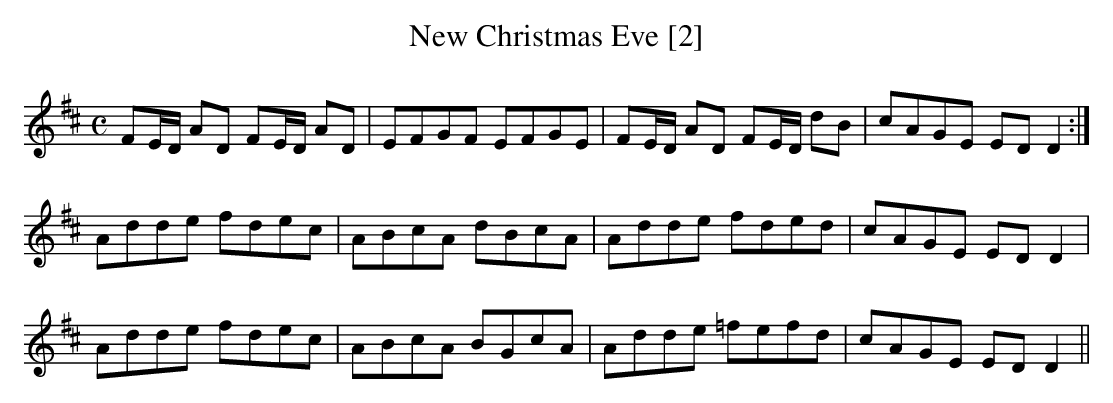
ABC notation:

X:1
T:New Christmas Eve [2]
M:C
L:1/8
K:D
FE/D/ AD FE/D/ AD|EFGF EFGE|FE/D/ AD FE/D/ dB|cAGE ED D2:|
Adde fdec|ABcA dBcA|Adde fded|cAGE ED D2|
Adde fdec|ABcA BGcA|Adde =fefd|cAGE ED D2||
